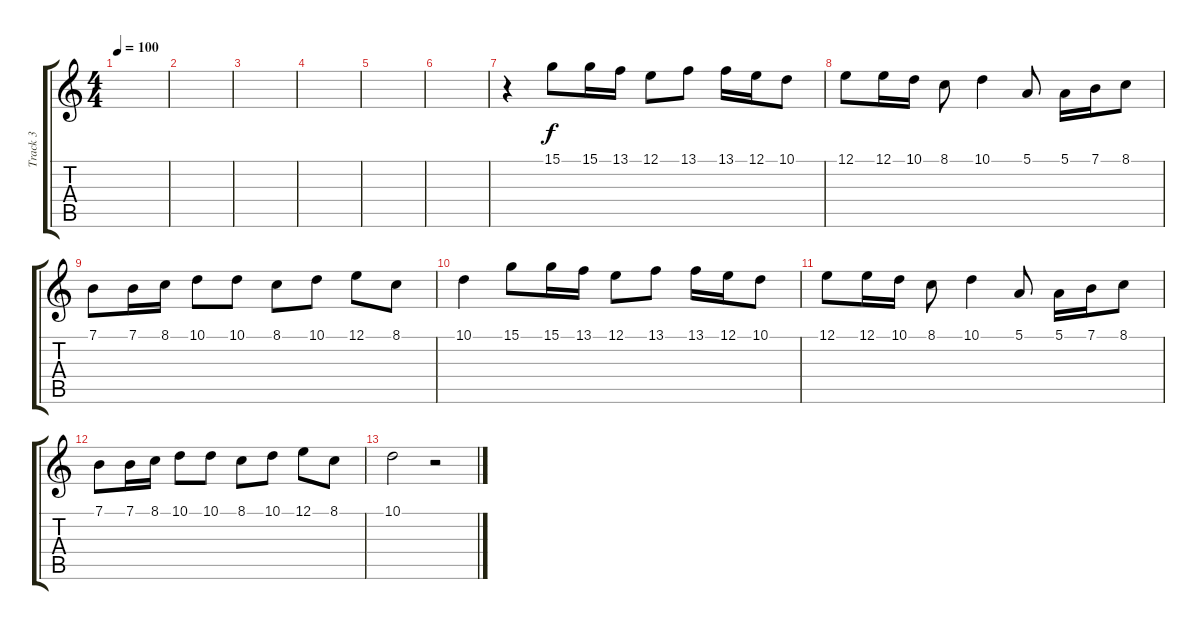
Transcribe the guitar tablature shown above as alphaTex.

\track ("Track 3" "Track 3") {instrument piccolo}
\staff {score tabs}
\tuning (E4 B3 G3 D3 A2 E2) {hide}
\ts (4 4)
\tempo 100
\clef g2
\ks c
|
|
|
|
|
|
r.4 15.1.8 15.1.16 13.1.16 12.1.8 13.1.8 13.1.16 12.1.16 10.1.8 |
12.1.8 12.1.16 10.1.16 8.1.8 10.1.4 5.1.8 5.1.16 7.1.16 8.1.8 |
7.1.8 7.1.16 8.1.16 10.1.8 10.1.8 8.1.8 10.1.8 12.1.8 8.1.8 |
10.1.4 15.1.8 15.1.16 13.1.16 12.1.8 13.1.8 13.1.16 12.1.16 10.1.8 |
12.1.8 12.1.16 10.1.16 8.1.8 10.1.4 5.1.8 5.1.16 7.1.16 8.1.8 |
7.1.8 7.1.16 8.1.16 10.1.8 10.1.8 8.1.8 10.1.8 12.1.8 8.1.8 |
10.1.2 r.2
